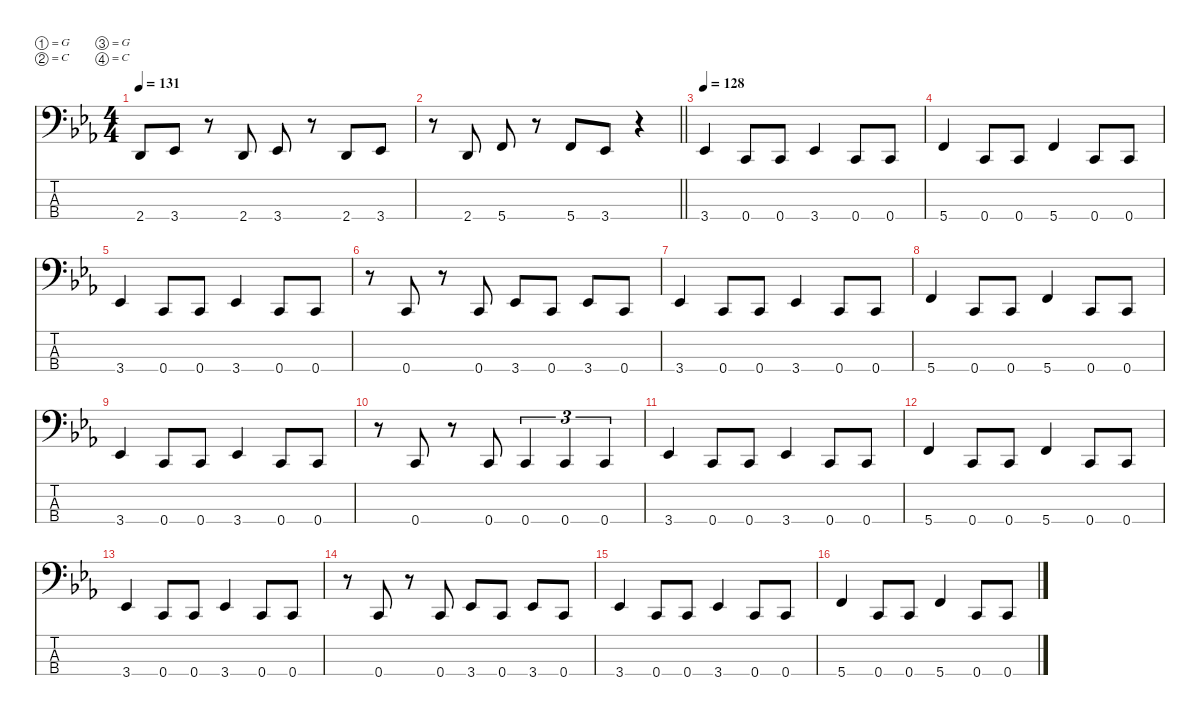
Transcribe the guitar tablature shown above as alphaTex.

\defaultSystemsLayout 4
\hideDynamics
\bracketExtendMode nobrackets
\singleTrackTrackNamePolicy hidden
\multiTrackTrackNamePolicy hidden
\firstSystemTrackNameMode fullname
\firstSystemTrackNameOrientation horizontal
\otherSystemsTrackNameOrientation horizontal
\track ("Bass" "fl.bs.") {instrument fretlessbass}
\staff {score tabs}
\tuning (G2 C2 G1 C1)
\ts (4 4)
\tempo 131
\clef f4
\ks cminor
2.4{acc forcenatural}.8{dy f} 3.4{acc b}.8 r.8 2.4{acc forcenatural}.8 3.4{acc b}.8 r.8 2.4{acc forcenatural}.8 3.4{acc b}.8 |
\barLineRight lightlight
r.8 2.4{acc forcenatural}.8 5.4{acc forcenatural}.8 r.8 5.4{acc forcenatural}.8 3.4{acc b}.8 r.4 |
\tempo 128
3.4{acc b}.4 0.4{acc forcenatural}.8 0.4{acc forcenatural}.8 3.4{acc b}.4 0.4{acc forcenatural}.8 0.4{acc forcenatural}.8 |
5.4{acc forcenatural}.4 0.4{acc forcenatural}.8 0.4{acc forcenatural}.8 5.4{acc forcenatural}.4 0.4{acc forcenatural}.8 0.4{acc forcenatural}.8 |
3.4{acc b}.4 0.4{acc forcenatural}.8 0.4{acc forcenatural}.8 3.4{acc b}.4 0.4{acc forcenatural}.8 0.4{acc forcenatural}.8 |
r.8 0.4{acc forcenatural}.8 r.8 0.4{acc forcenatural}.8 3.4{acc b}.8 0.4{acc forcenatural}.8 3.4{acc b}.8 0.4{acc forcenatural}.8 |
3.4{acc b}.4 0.4{acc forcenatural}.8 0.4{acc forcenatural}.8 3.4{acc b}.4 0.4{acc forcenatural}.8 0.4{acc forcenatural}.8 |
5.4{acc forcenatural}.4 0.4{acc forcenatural}.8 0.4{acc forcenatural}.8 5.4{acc forcenatural}.4 0.4{acc forcenatural}.8 0.4{acc forcenatural}.8 |
3.4{acc b}.4 0.4{acc forcenatural}.8 0.4{acc forcenatural}.8 3.4{acc b}.4 0.4{acc forcenatural}.8 0.4{acc forcenatural}.8 |
r.8 0.4{acc forcenatural}.8 r.8 0.4{acc forcenatural}.8 0.4{acc forcenatural}.4{tu (3 2)} 0.4{acc forcenatural}.4{tu (3 2)} 0.4{acc forcenatural}.4{tu (3 2)} |
3.4{acc b}.4 0.4{acc forcenatural}.8 0.4{acc forcenatural}.8 3.4{acc b}.4 0.4{acc forcenatural}.8 0.4{acc forcenatural}.8 |
5.4{acc forcenatural}.4 0.4{acc forcenatural}.8 0.4{acc forcenatural}.8 5.4{acc forcenatural}.4 0.4{acc forcenatural}.8 0.4{acc forcenatural}.8 |
3.4{acc b}.4 0.4{acc forcenatural}.8 0.4{acc forcenatural}.8 3.4{acc b}.4 0.4{acc forcenatural}.8 0.4{acc forcenatural}.8 |
r.8 0.4{acc forcenatural}.8 r.8 0.4{acc forcenatural}.8 3.4{acc b}.8 0.4{acc forcenatural}.8 3.4{acc b}.8 0.4{acc forcenatural}.8 |
3.4{acc b}.4 0.4{acc forcenatural}.8 0.4{acc forcenatural}.8 3.4{acc b}.4 0.4{acc forcenatural}.8 0.4{acc forcenatural}.8 |
5.4{acc forcenatural}.4 0.4{acc forcenatural}.8 0.4{acc forcenatural}.8 5.4{acc forcenatural}.4 0.4{acc forcenatural}.8 0.4{acc forcenatural}.8
